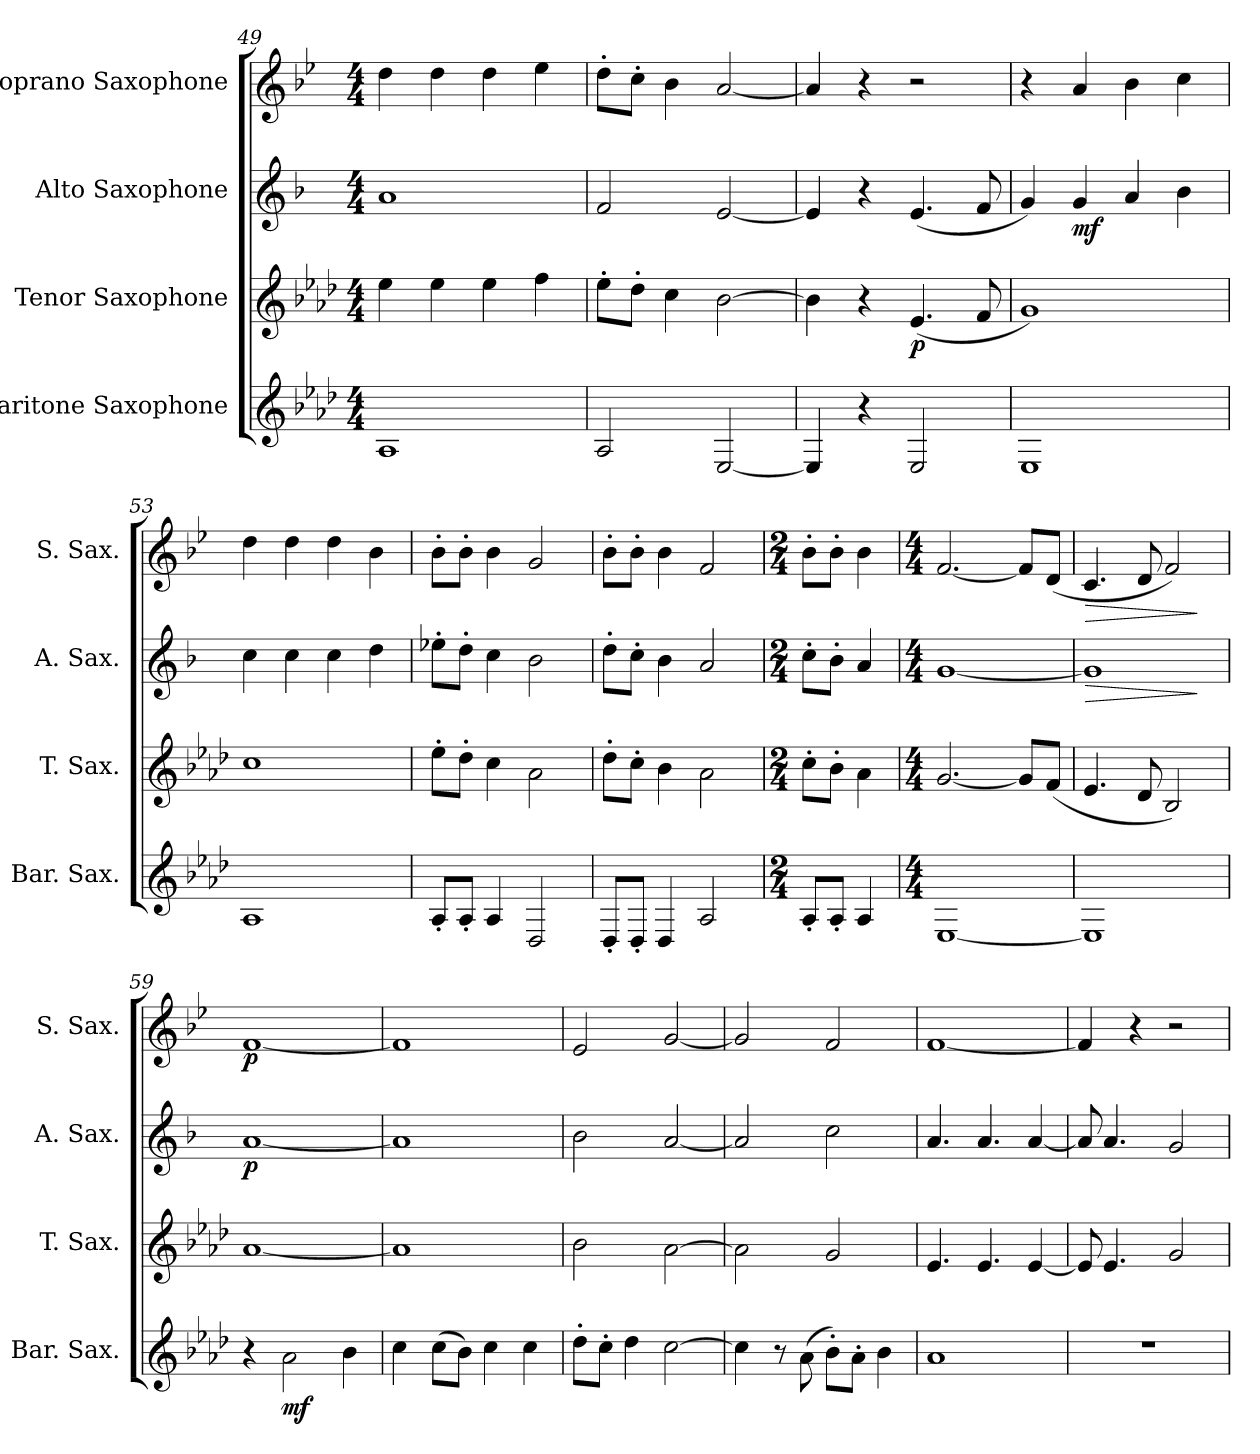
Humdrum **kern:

**kern	**dynam	**kern	**dynam	**kern	**dynam	**kern	**dynam
*part4	*part4	*part3	*part3	*part2	*part2	*part1	*part1
*staff4	*staff4	*staff3	*staff3	*staff2	*staff2	*staff1	*staff1
*I"Baritone Saxophone	*	*I"Tenor Saxophone	*	*I"Alto Saxophone	*	*I"Soprano Saxophone	*
*I'Bar. Sax.	*	*I'T. Sax.	*	*I'A. Sax.	*	*I'S. Sax.	*
*clefG2	*	*clefG2	*	*clefG2	*	*clefG2	*
*ITrd12c21	*	*ITrd8c14	*	*ITrd5c9	*	*ITrd1c2	*
*k[b-e-a-d-]	*	*k[b-e-a-d-]	*	*k[b-e-a-d-]	*	*k[b-e-a-d-]	*
*M4/4	*	*M4/4	*	*M4/4	*	*M4/4	*
=49	=49	=49	=49	=49	=49	=49	=49
1AA-	.	4e-\	.	1c	.	4cc\	.
.	.	4e-\	.	.	.	4cc\	.
.	.	4e-\	.	.	.	4cc\	.
.	.	4f\	.	.	.	4dd-\	.
=50	=50	=50	=50	=50	=50	=50	=50
2AA-/	.	8e-'\L	.	2A-/	.	8cc'\L	.
.	.	8d-'\J	.	.	.	8b-'\J	.
.	.	4c\	.	.	.	4a-\	.
[2EE-/	.	[2B-\	.	[2G/	.	[2g/	.
=51	=51	=51	=51	=51	=51	=51	=51
4EE-/]	.	4B-\]	.	4G/]	.	4g/]	.
4r	.	4r	.	4r	.	4r	.
!	!	!	!LO:DY:b	!	!	!	!
2EE-/	.	(4.E-/	p	(4.G/	.	2r	.
.	.	8F/	.	8A-/	.	.	.
=52	=52	=52	=52	=52	=52	=52	=52
1EE-	.	1G)	.	4B-/)	.	4r	.
!	!	!	!	!	!LO:DY:b	!	!
.	.	.	.	4B-/	mf	4g/	.
.	.	.	.	4c/	.	4a-\	.
.	.	.	.	4d-\	.	4b-\	.
=53	=53	=53	=53	=53	=53	=53	=53
1AA-	.	1c	.	4e-\	.	4cc\	.
.	.	.	.	4e-\	.	4cc\	.
.	.	.	.	4e-\	.	4cc\	.
.	.	.	.	4f\	.	4a-\	.
=54	=54	=54	=54	=54	=54	=54	=54
8AA-'/L	.	8e-'\L	.	8g-X'\L	.	8a-'\L	.
8AA-'/J	.	8d-'\J	.	8f'\J	.	8a-'\J	.
4AA-/	.	4c\	.	4e-\	.	4a-\	.
2DD-/	.	2A-\	.	2d-\	.	2f/	.
=55	=55	=55	=55	=55	=55	=55	=55
8DD-'/L	.	8d-'\L	.	8f'\L	.	8a-'\L	.
8DD-'/J	.	8c'\J	.	8e-'\J	.	8a-'\J	.
4DD-/	.	4B-\	.	4d-\	.	4a-\	.
2AA-/	.	2A-\	.	2c/	.	2e-/	.
!!LO:PB:g=z
=56	=56	=56	=56	=56	=56	=56	=56
*M2/4	*	*M2/4	*	*M2/4	*	*M2/4	*
8AA-'/L	.	8c'\L	.	8e-'\L	.	8a-'\L	.
8AA-'/J	.	8B-'\J	.	8d-'\J	.	8a-'\J	.
4AA-/	.	4A-\	.	4c/	.	4a-\	.
=57	=57	=57	=57	=57	=57	=57	=57
*M4/4	*	*M4/4	*	*M4/4	*	*M4/4	*
[1EE-	.	[2.G/	.	[1B-	.	[2.e-/	.
.	.	8G/L]	.	.	.	8e-/L]	.
.	.	(8F/J	.	.	.	(8c/J	.
=58	=58	=58	=58	=58	=58	=58	=58
!	!	!	!	!	!LO:HP:b	!	!LO:HP:b
1EE-]	.	4.E-/	.	1B-]	>	4.B-/	>
.	.	8D-/	.	.	.	8c/	.
.	.	2BB-/)	.	.	.	2e-/)	.
.	.	.	.	.	]	.	]
=59	=59	=59	=59	=59	=59	=59	=59
!	!	!	!	!	!LO:DY:b	!	!LO:DY:b
4r	.	[1A-	.	[1c	p	[1e-	p
!	!LO:DY:b	!	!	!	!	!	!
2A-\	mf	.	.	.	.	.	.
4B-\	.	.	.	.	.	.	.
=60	=60	=60	=60	=60	=60	=60	=60
4c\	.	1A-]	.	1c]	.	1e-]	.
(8c\L	.	.	.	.	.	.	.
8B-\J)	.	.	.	.	.	.	.
4c\	.	.	.	.	.	.	.
4c\	.	.	.	.	.	.	.
=61	=61	=61	=61	=61	=61	=61	=61
8d-'\L	.	2B-\	.	2d-\	.	2d-/	.
8c'\J	.	.	.	.	.	.	.
4d-\	.	.	.	.	.	.	.
[2c\	.	[2A-\	.	[2c/	.	[2f/	.
=62	=62	=62	=62	=62	=62	=62	=62
4c\]	.	2A-\]	.	2c/]	.	2f/]	.
8r	.	.	.	.	.	.	.
(8A-\	.	.	.	.	.	.	.
8B-'\L)	.	2G/	.	2e-\	.	2e-/	.
8A-'\J	.	.	.	.	.	.	.
4B-\	.	.	.	.	.	.	.
!!LO:PB:g=z
=63	=63	=63	=63	=63	=63	=63	=63
1A-	.	4.E-/	.	4.c/	.	[1e-	.
.	.	4.E-/	.	4.c/	.	.	.
.	.	[4E-/	.	[4c/	.	.	.
=64	=64	=64	=64	=64	=64	=64	=64
1r	.	8E-/]	.	8c/]	.	4e-/]	.
.	.	4.E-/	.	4.c/	.	.	.
.	.	.	.	.	.	4r	.
.	.	2G/	.	2B-/	.	2r	.
=	=	=	=	=	=	=	=
*-	*-	*-	*-	*-	*-	*-	*-
